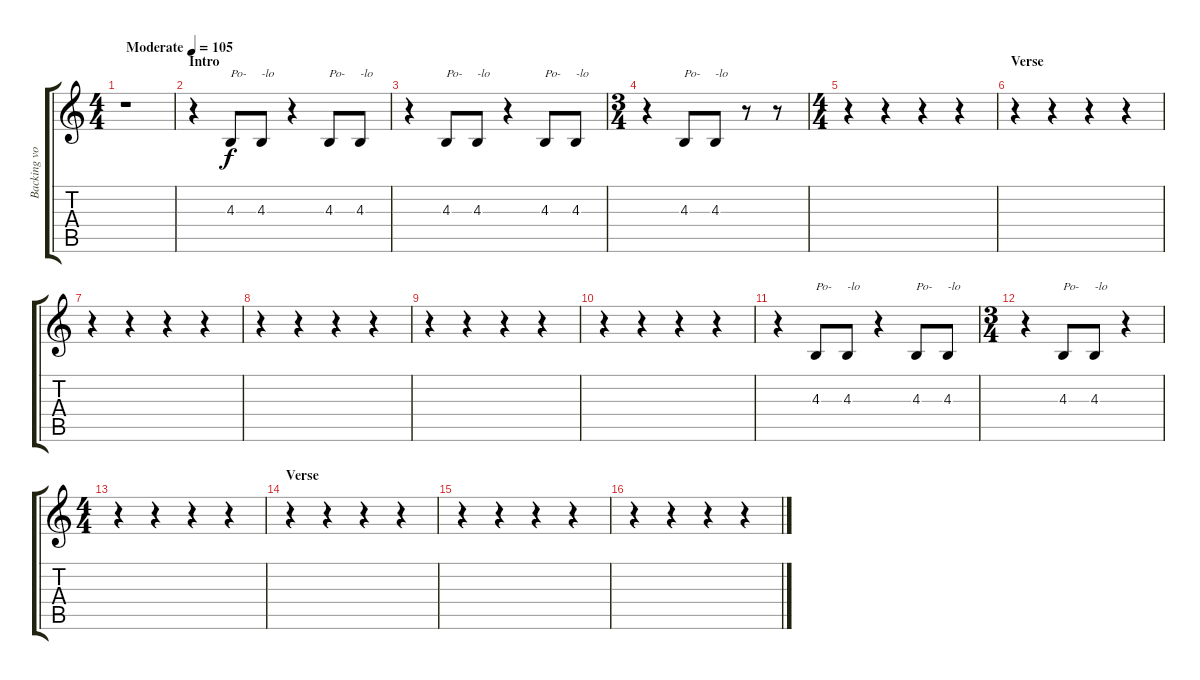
\track ("Backing vocals" "Backing vo") {instrument synthvoice}
\staff {score tabs}
\tuning (E4 B3 G3 D3 A2 E2) {hide}
\ts (4 4)
\tempo (105 "Moderate")
\clef g2
\ks c
r.1{dy f instrument synthvoice} |
\section ("" "Intro")
r.4 4.3.8{txt "Po-"} 4.3.8{txt "-lo"} r.4 4.3.8{txt "Po-"} 4.3.8{txt "-lo"} |
r.4 4.3.8{txt "Po-"} 4.3.8{txt "-lo"} r.4 4.3.8{txt "Po-"} 4.3.8{txt "-lo"} |
\ts (3 4)
r.4 4.3.8{txt "Po-"} 4.3.8{txt "-lo"} r.8 r.8 |
\ts (4 4)
r.4 r.4 r.4 r.4 |
\section ("" "Verse")
r.4 r.4 r.4 r.4 |
r.4 r.4 r.4 r.4 |
r.4 r.4 r.4 r.4 |
r.4 r.4 r.4 r.4 |
r.4 r.4 r.4 r.4 |
r.4 4.3.8{txt "Po-"} 4.3.8{txt "-lo"} r.4 4.3.8{txt "Po-"} 4.3.8{txt "-lo"} |
\ts (3 4)
r.4 4.3.8{txt "Po-"} 4.3.8{txt "-lo"} r.4 |
\ts (4 4)
r.4 r.4 r.4 r.4 |
\section ("" "Verse")
r.4 r.4 r.4 r.4 |
r.4 r.4 r.4 r.4 |
r.4 r.4 r.4 r.4
